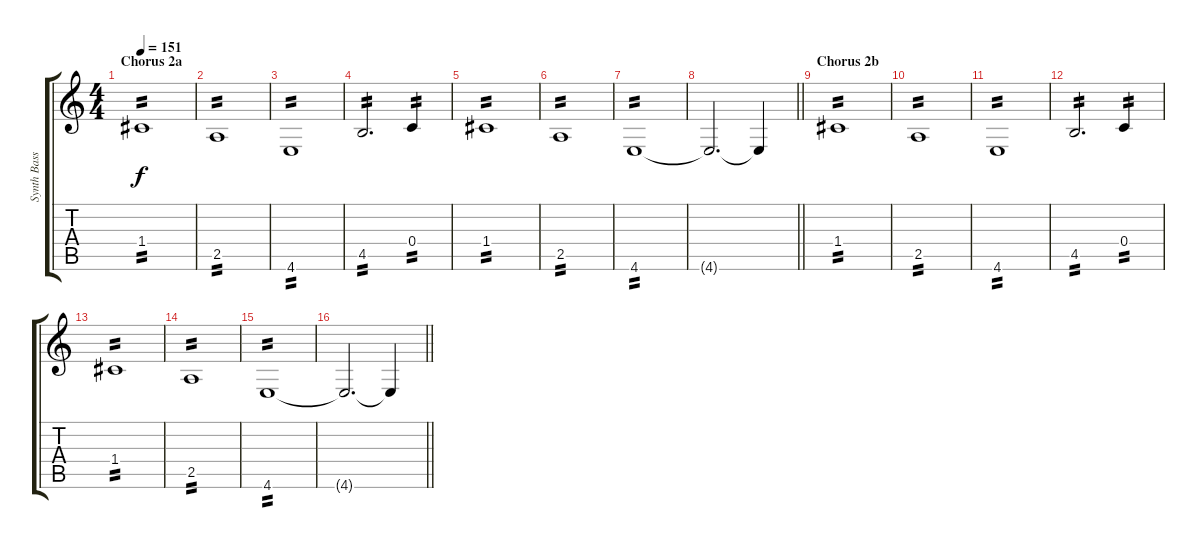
\track ("Synth Bass (Gordon Moakes)" "Synth Bass") {instrument electricbassfinger}
\staff {score tabs}
\tuning (D4 A3 F3 C3 G2 C2) {hide}
\ts (4 4)
\section ("" "Chorus 2a")
\tempo 151
\clef g2
\ks c
1.4.1{tp 2 dy f} |
2.5.1{tp 2} |
4.6.1{tp 2} |
4.5.2{d tp 2} 0.4.4{tp 2} |
1.4.1{tp 2} |
2.5.1{tp 2} |
4.6.1{tp 2} |
\barLineRight lightlight
4.6{t}.2{d} 4.6{t}.4 |
\section ("" "Chorus 2b")
1.4.1{tp 2} |
2.5.1{tp 2} |
4.6.1{tp 2} |
4.5.2{d tp 2} 0.4.4{tp 2} |
1.4.1{tp 2} |
2.5.1{tp 2} |
4.6.1{tp 2} |
\barLineRight lightlight
4.6{t}.2{d} 4.6{t}.4
